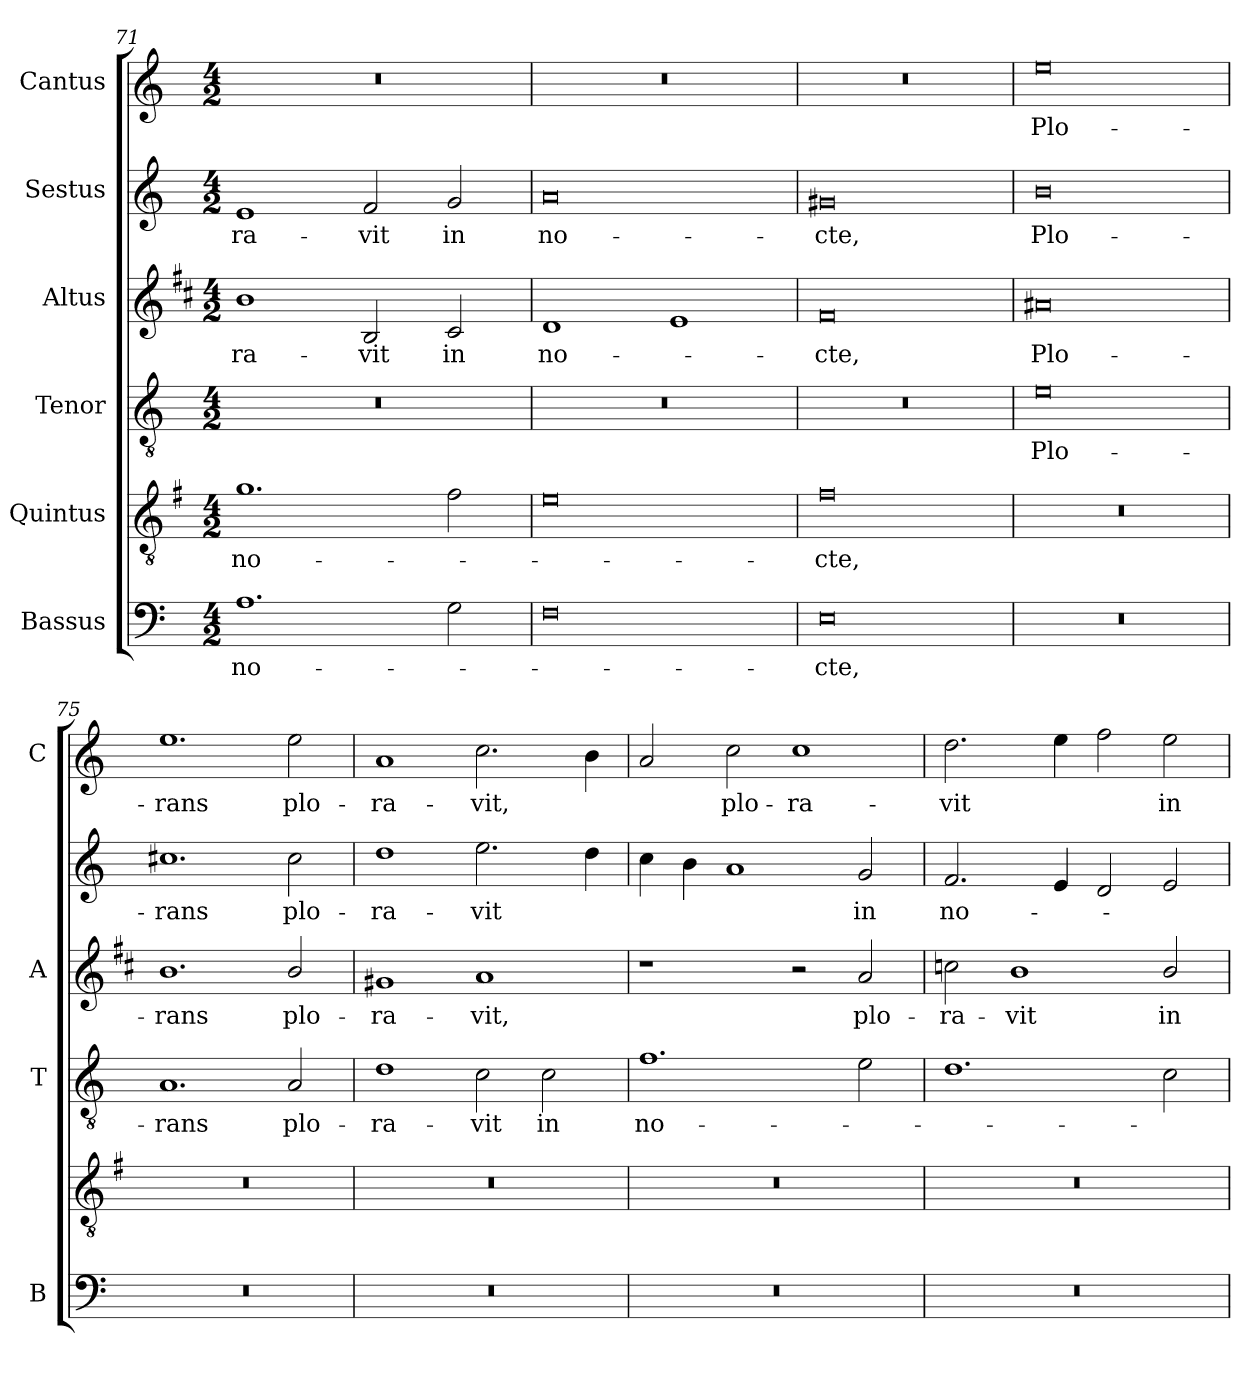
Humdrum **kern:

**kern	**text	**kern	**text	**kern	**text	**kern	**text	**kern	**text	**kern	**text
*part6	*part6	*part5	*part5	*part4	*part4	*part3	*part3	*part2	*part2	*part1	*part1
*staff6	*staff6	*staff5	*staff5	*staff4	*staff4	*staff3	*staff3	*staff2	*staff2	*staff1	*staff1
*I"Bassus	*	*I"Quintus	*	*I"Tenor	*	*I"Altus	*	*I"Sestus	*	*I"Cantus	*
*I'B	*	*	*	*I'T	*	*I'A	*	*	*	*I'C	*
*clefF4	*	*clefGv2	*	*clefGv2	*	*clefG2	*	*clefG2	*	*clefG2	*
*	*	*ITrd4c7	*	*	*	*ITrd1c2	*	*	*	*	*
*k[]	*	*k[]	*	*k[]	*	*k[]	*	*k[]	*	*k[]	*
*C:	*	*C:	*	*C:	*	*C:	*	*C:	*	*C:	*
*M4/2	*	*M4/2	*	*M4/2	*	*M4/2	*	*M4/2	*	*M4/2	*
=71	=71	=71	=71	=71	=71	=71	=71	=71	=71	=71	=71
!	!LO:LY:b	!	!LO:LY:b	!	!	!	!LO:LY:b	!	!LO:LY:b	!	!
1.A	no-	1.c	no-	0r	.	1a	-ra-	1e	-ra-	0r	.
!	!	!	!	!	!	!	!LO:LY:b	!	!LO:LY:b	!	!
.	.	.	.	.	.	2A/	-vit	2f/	-vit	.	.
!	!	!	!	!	!	!	!LO:LY:b	!	!LO:LY:b	!	!
2G\	.	2B\	.	.	.	2B/	in	2g/	in	.	.
!!LO:LB:g=z
=72	=72	=72	=72	=72	=72	=72	=72	=72	=72	=72	=72
!	!	!	!	!	!	!	!LO:LY:b	!	!LO:LY:b	!	!
0F	.	0A	.	0r	.	1c	no-	0a	no-	0r	.
.	.	.	.	.	.	1d	.	.	.	.	.
=73	=73	=73	=73	=73	=73	=73	=73	=73	=73	=73	=73
!	!LO:LY:b	!	!LO:LY:b	!	!	!	!LO:LY:b	!	!LO:LY:b	!	!
0E	-cte,	0B	-cte,	0r	.	0e	-cte,	0g#X	-cte,	0r	.
=74	=74	=74	=74	=74	=74	=74	=74	=74	=74	=74	=74
!	!	!	!	!	!LO:LY:b	!	!LO:LY:b	!	!LO:LY:b	!	!LO:LY:b
0r	.	0r	.	0e	Plo-	0g#X	Plo-	0b	Plo-	0ee	Plo-
=75	=75	=75	=75	=75	=75	=75	=75	=75	=75	=75	=75
!	!	!	!	!	!LO:LY:b	!	!LO:LY:b	!	!LO:LY:b	!	!LO:LY:b
0r	.	0r	.	1.A	-rans	1.a	-rans	1.cc#X	-rans	1.ee	-rans
!	!	!	!	!	!LO:LY:b	!	!LO:LY:b	!	!LO:LY:b	!	!LO:LY:b
.	.	.	.	2A/	plo-	2a/	plo-	2cc#\	plo-	2ee\	plo-
=76	=76	=76	=76	=76	=76	=76	=76	=76	=76	=76	=76
!	!	!	!	!	!LO:LY:b	!	!LO:LY:b	!	!LO:LY:b	!	!LO:LY:b
0r	.	0r	.	1d	-ra-	1f#X	-ra-	1dd	-ra-	1a	-ra-
!	!	!	!	!	!LO:LY:b	!	!LO:LY:b	!	!LO:LY:b	!	!LO:LY:b
.	.	.	.	2c\	-vit	1g	-vit,	2.ee\	-vit	2.cc\	-vit,
!	!	!	!	!	!LO:LY:b	!	!	!	!	!	!
.	.	.	.	2c\	in	.	.	.	.	.	.
.	.	.	.	.	.	.	.	4dd\	.	4b\	.
=77	=77	=77	=77	=77	=77	=77	=77	=77	=77	=77	=77
!	!	!	!	!	!LO:LY:b	!	!	!	!	!	!
0r	.	0r	.	1.f	no-	1r	.	4cc\	.	2a/	.
.	.	.	.	.	.	.	.	4b\	.	.	.
!	!	!	!	!	!	!	!	!	!	!	!LO:LY:b
.	.	.	.	.	.	.	.	1a	.	2cc\	plo-
!	!	!	!	!	!	!	!	!	!	!	!LO:LY:b
.	.	.	.	.	.	2r	.	.	.	1cc	-ra-
!	!	!	!	!	!	!	!LO:LY:b	!	!LO:LY:b	!	!
.	.	.	.	2e\	.	2g/	plo-	2g/	in	.	.
!!LO:LB:g=z
=78	=78	=78	=78	=78	=78	=78	=78	=78	=78	=78	=78
!	!	!	!	!	!	!	!LO:LY:b	!	!LO:LY:b	!	!LO:LY:b
0r	.	0r	.	1.d	.	2b-X\	-ra-	2.f/	no-	2.dd\	-vit
!	!	!	!	!	!	!	!LO:LY:b	!	!	!	!
.	.	.	.	.	.	1a	-vit	.	.	.	.
.	.	.	.	.	.	.	.	4e/	.	4ee\	.
.	.	.	.	.	.	.	.	2d/	.	2ff\	.
!	!	!	!	!	!	!	!LO:LY:b	!	!	!	!LO:LY:b
.	.	.	.	2c\	.	2a/	in	2e/	.	2ee\	in
=	=	=	=	=	=	=	=	=	=	=	=
*-	*-	*-	*-	*-	*-	*-	*-	*-	*-	*-	*-
